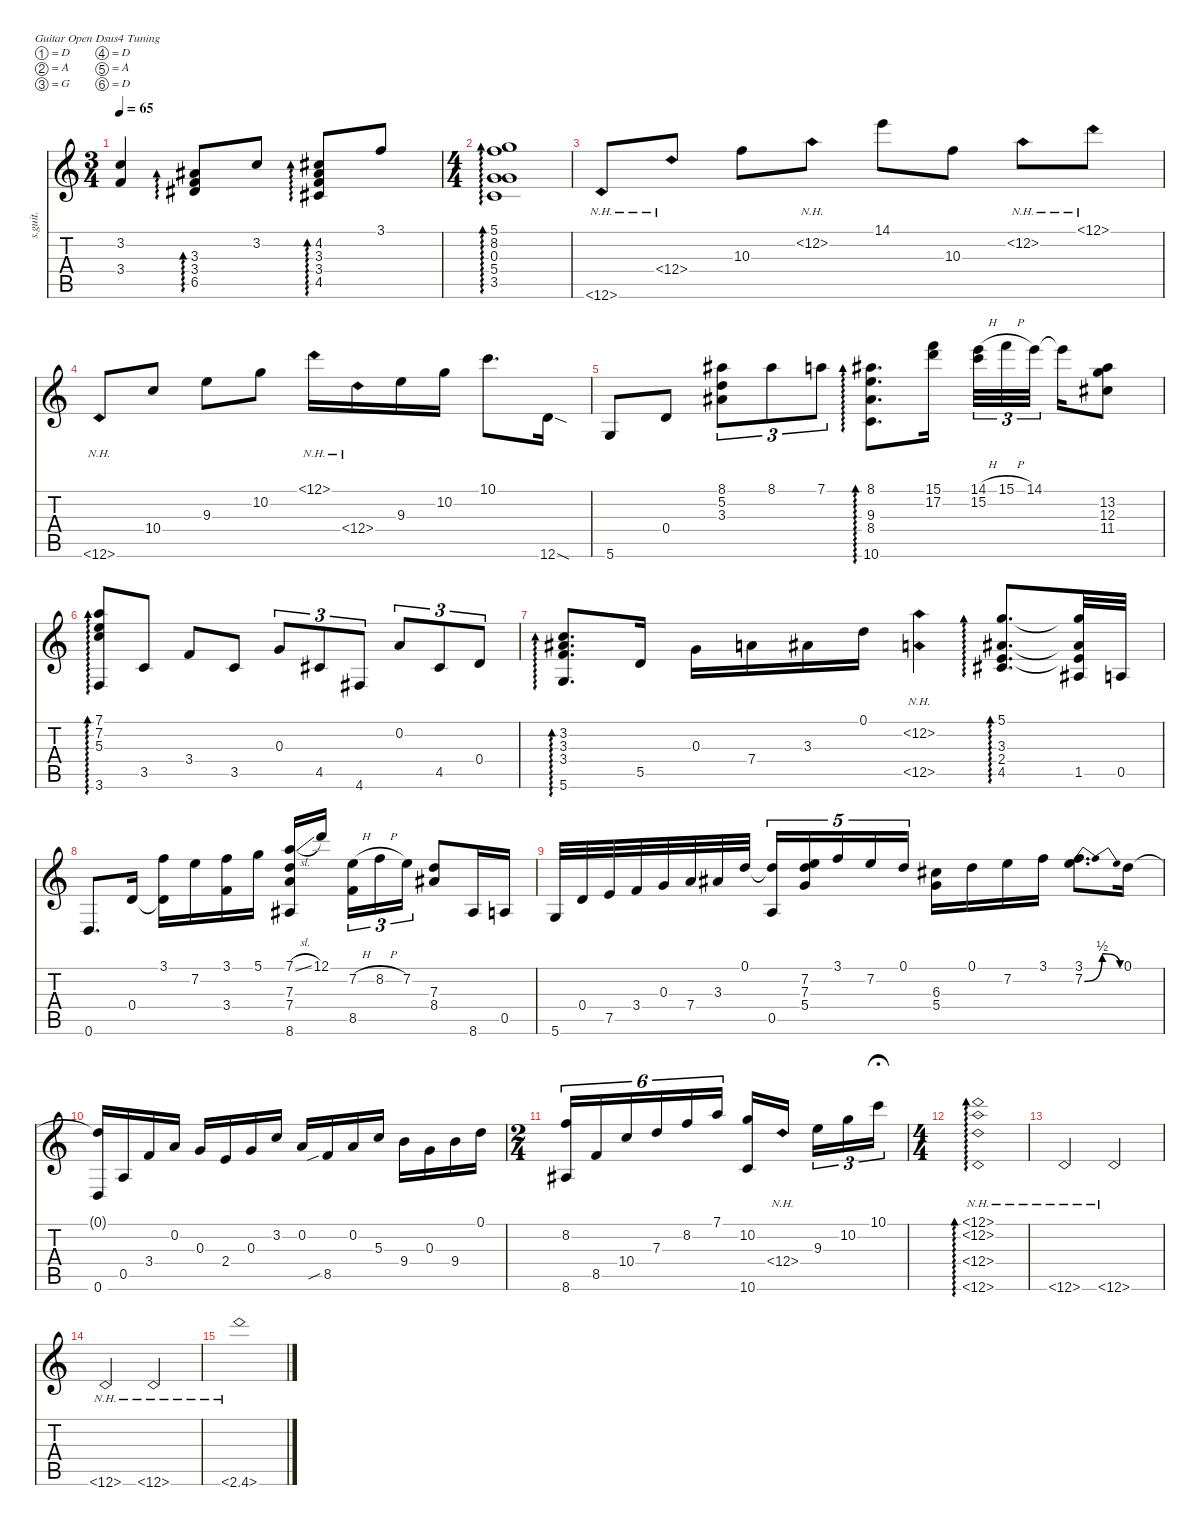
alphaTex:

\defaultSystemsLayout 4
\hideDynamics
\bracketExtendMode nobrackets
\track ("Steel Guitar" "s.guit.") {instrument acousticguitarsteel}
\staff {score tabs}
\tuning (D4 A3 G3 D3 A2 D2)
\ts (3 4)
\tempo 65
\clef g2
\ks c
(3.2 3.4).4{dy mf beam Up} (3.3{acc #} 3.4 6.5{acc #}).8{ad 0 beam Up} 3.2.8{beam Up} (4.2{acc #} 3.3{acc #} 3.4 4.5{acc #}).8{ad 0 beam Up} 3.1.8{beam Up} |
\ts (4 4)
\beaming (8 2 2 2 2)
(5.1 8.2 0.3 5.4 3.5).1{ad 0 beam Up} |
12.6{nh}.8{beam Up} 12.4{nh}.8{beam Up} 10.3.8{beam Down} 12.2{nh}.8{beam Down} 14.1.8{beam Down} 10.3.8{beam Down} 12.2{nh}.8{beam Down} 12.1{nh}.8{beam Down} |
12.6{nh}.8{beam Up} 10.4.8{beam Up} 9.3.8{beam Down} 10.2.8{beam Down} 12.1{nh}.16{beam Down} 12.4{nh}.16{beam Down} 9.3.16{beam Down} 10.2.16{beam Down} 10.1.8{d beam Down} 12.6{sod}.16{beam Down} |
5.6.8{beam Up} 0.4.8{beam Up} (8.1{acc #} 5.2 3.3{acc #}).8{tu (3 2) beam Down} 8.1{acc #}.8{tu (3 2) beam Down} 7.1.8{tu (3 2) beam Down} (8.1{acc #} 10.6 8.4{acc #} 9.3).8{d ad 161 beam Down} (15.1 17.2).16{beam Down} (15.2 14.1{h}).32{tu (3 2) beam Down} 15.1{h}.32{tu (3 2) beam Down} 14.1.32{tu (3 2) beam Down} 14.1{t}.16{beam Down} (13.2{acc #} 12.3 11.4{acc #}).8{beam Down} |
(7.1 7.2 5.3 3.6).8{ad 160 beam Up} 3.5.8{beam Up} 3.4.8{beam Up} 3.5.8{beam Up} 0.3.8{tu (3 2) beam Up} 4.5{acc #}.8{tu (3 2) beam Up} 4.6{acc #}.8{tu (3 2) beam Up} 0.2.8{tu (3 2) beam Up} 4.5{acc #}.8{tu (3 2) beam Up} 0.4.8{tu (3 2) beam Up} |
(3.2 3.3{acc #} 3.4 5.6).8{d ad 0 beam Up} 5.5.16{beam Up} 0.3.16{beam Down} 7.4.16{beam Down} 3.3{acc #}.16{beam Down} 0.1.16{beam Down} (12.2{nh} 12.5{nh}).4{beam Down} (5.1 3.3{acc #} 2.4 4.5{acc #}).8{d ad 159 beam Up} (1.5{acc #} 5.1{t} 3.3{t acc #} 2.4{t}).32{beam Up} 0.5.32{beam Up} |
0.6.8{d beam Up} 0.4.16{beam Up} (3.1 0.4{t}).16{beam Down} 7.2.16{beam Down} (3.1 3.4).16{beam Down} 5.1.16{beam Down} (7.1{sl} 8.6{acc #} 7.4 7.3).16{beam Up} 12.1.16{beam Up} (7.2{h} 8.5).16{tu (3 2) beam Down} 8.2{h}.16{tu (3 2) beam Down} 7.2.16{tu (3 2) beam Down} (7.3 8.4{acc #}).8{beam Up} 8.6{acc #}.16{beam Up} 0.5.16{beam Up} |
5.6.32{beam Up} 0.4.32{beam Up} 7.5.32{beam Up} 3.4.32{beam Up} 0.3.32{beam Up} 7.4.32{beam Up} 3.3{acc #}.32{beam Up} 0.1.32{beam Up} (0.1{t} 0.5).16{tu (5 4) beam Up} (5.4 7.3 7.2).16{tu (5 4) beam Up} 3.1.16{tu (5 4) beam Up} 7.2.16{tu (5 4) beam Up} 0.1.16{tu (5 4) beam Up} (6.3{acc #} 5.4).16{beam Down} 0.1.16{beam Down} 7.2.16{beam Down} 3.1.16{beam Down} (3.1 7.2{be (bendrelease 0 0 25.8 2 46.199999999999996 2 59.4 0)}).8{d beam Down} 0.1.16{beam Down} |
(0.1{t} 0.6).16{beam Up} 0.5.16{beam Up} 3.4.16{beam Up} 0.2.16{beam Up} 0.3.16{beam Up} 2.4.16{beam Up} 0.3.16{beam Up} 3.2.16{beam Up} 0.2.16{beam Up} 8.5{sib}.16{beam Up} 0.2.16{beam Up} 5.3.16{beam Up} 9.4.16{beam Down} 0.3.16{beam Down} 9.4.16{beam Down} 0.1.16{beam Down} |
\ts (2 4)
\beaming (8 2 2)
(8.2 8.6{acc #}).16{tu (6 4) beam Up} 8.5.16{tu (6 4) beam Up} 10.4.16{tu (6 4) beam Up} 7.3.16{tu (6 4) beam Up} 8.2.16{tu (6 4) beam Up} 7.1.16{tu (6 4) beam Up} (10.2 10.6).16{beam Up} 12.4{nh}.16{beam Up} 9.3.16{tu (3 2) beam Down} 10.2.16{tu (3 2) beam Down} 10.1.16{tu (3 2) fermata (medium 0.97) beam Down} |
\ts (4 4)
\beaming (8 2 2 2 2)
(12.1{nh} 12.2{nh} 12.6{nh} 12.4{nh}).1{ad 0 beam Down} |
12.6{nh}.2{beam Up} 12.6{nh}.2{beam Up} |
12.6{nh}.2{beam Up} 12.6{nh}.2{beam Up} |
2.6{nh}.1{beam Down}
